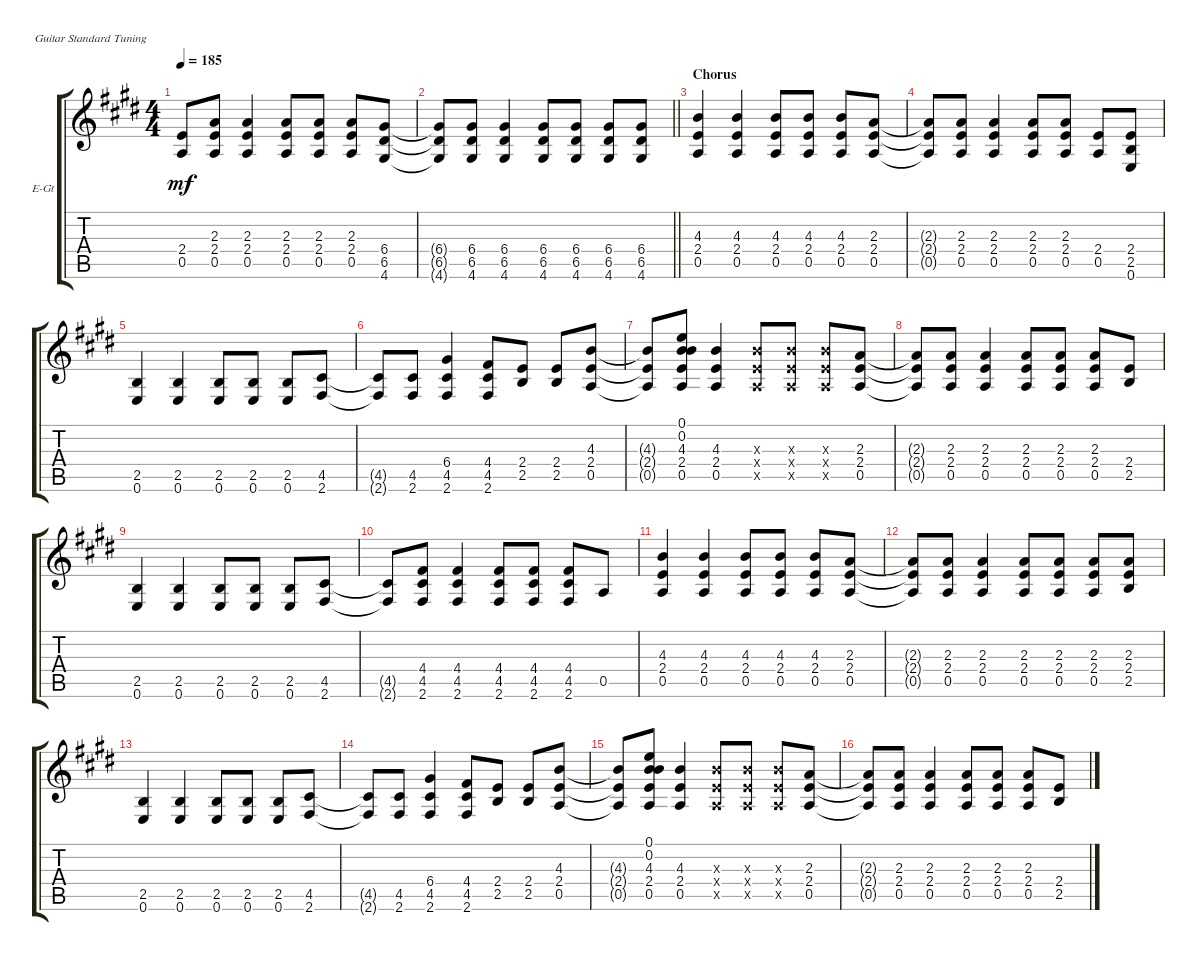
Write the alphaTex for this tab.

\defaultSystemsLayout 4
\bracketExtendMode groupsimilarinstruments
\firstSystemTrackNameOrientation horizontal
\otherSystemsTrackNameOrientation horizontal
\track ("Guitar 2" "E-Gt") {instrument distortionguitar}
\staff {score tabs}
\tuning (E4 B3 G3 D3 A2 E2)
\ts (4 4)
\tempo 185
\clef g2
\ks e
(2.4{t} 0.5{t}).8{dy mf} (2.3 2.4 0.5).8 (2.3 2.4 0.5).4 (2.3 2.4 0.5).8 (2.3 2.4 0.5).8 (2.3 2.4 0.5).8 (4.6 6.5 6.4).8 |
\barLineRight lightlight
(6.4{t} 6.5{t} 4.6{t}).8 (6.4 6.5 4.6).8 (6.4 6.5 4.6).4 (6.4 6.5 4.6).8 (6.4 6.5 4.6).8 (6.4 6.5 4.6).8 (6.4 6.5 4.6).8 |
\section ("" "Chorus")
(0.5 2.4 4.3).4 (0.5 2.4 4.3).4 (0.5 2.4 4.3).8 (0.5 2.4 4.3).8 (0.5 2.4 4.3).8 (0.5 2.4 2.3).8 |
(0.5{t} 2.4{t} 2.3{t}).8 (0.5 2.4 2.3).8 (0.5 2.4 2.3).4 (0.5 2.4 2.3).8 (0.5 2.4 2.3).8 (0.5 2.4).8 (2.4 0.6 2.5).8 |
(2.5 0.6).4 (2.5 0.6).4 (2.5 0.6).8 (2.5 0.6).8 (2.5 0.6).8 (2.6 4.5).8 |
(4.5{t} 2.6{t}).8 (4.5 2.6).8 (2.6 4.5 6.4).4 (2.6 4.5 4.4).8 (2.4 2.5).8 (2.4 2.5).8 (0.5 2.4 4.3).8 |
(0.5{t} 2.4{t} 4.3{t}).8 (0.5 2.4 4.3 0.2 0.1).8 (0.5 2.4 4.3).4 (0.5{x} 2.4{x} 4.3{x}).8 (0.5{x} 2.4{x} 4.3{x}).8 (0.5{x} 2.4{x} 4.3{x}).8 (0.5 2.4 2.3).8 |
(0.5{t} 2.4{t} 2.3{t}).8 (0.5 2.4 2.3).8 (0.5 2.4 2.3).4 (0.5 2.4 2.3).8 (0.5 2.4 2.3).8 (0.5 2.4 2.3).8 (2.5 2.4).8 |
(2.5 0.6).4 (2.5 0.6).4 (2.5 0.6).8 (2.5 0.6).8 (2.5 0.6).8 (2.6 4.5).8 |
(4.5{t} 2.6{t}).8 (4.5 2.6 4.4).8 (2.6 4.5 4.4).4 (2.6 4.5 4.4).8 (2.6 4.5 4.4).8 (2.6 4.5 4.4).8 0.5.8 |
(0.5 2.4 4.3).4 (0.5 2.4 4.3).4 (0.5 2.4 4.3).8 (0.5 2.4 4.3).8 (0.5 2.4 4.3).8 (0.5 2.4 2.3).8 |
(0.5{t} 2.4{t} 2.3{t}).8 (0.5 2.4 2.3).8 (0.5 2.4 2.3).4 (0.5 2.4 2.3).8 (0.5 2.4 2.3).8 (0.5 2.4 2.3).8 (2.4 2.5 2.3).8 |
(2.5 0.6).4 (2.5 0.6).4 (2.5 0.6).8 (2.5 0.6).8 (2.5 0.6).8 (2.6 4.5).8 |
(4.5{t} 2.6{t}).8 (4.5 2.6).8 (2.6 4.5 6.4).4 (2.6 4.5 4.4).8 (2.4 2.5).8 (2.4 2.5).8 (0.5 2.4 4.3).8 |
(0.5{t} 2.4{t} 4.3{t}).8 (0.5 2.4 4.3 0.2 0.1).8 (0.5 2.4 4.3).4 (0.5{x} 2.4{x} 4.3{x}).8 (0.5{x} 2.4{x} 4.3{x}).8 (0.5{x} 2.4{x} 4.3{x}).8 (0.5 2.4 2.3).8 |
(0.5{t} 2.4{t} 2.3{t}).8 (0.5 2.4 2.3).8 (0.5 2.4 2.3).4 (0.5 2.4 2.3).8 (0.5 2.4 2.3).8 (0.5 2.4 2.3).8 (2.5 2.4).8
